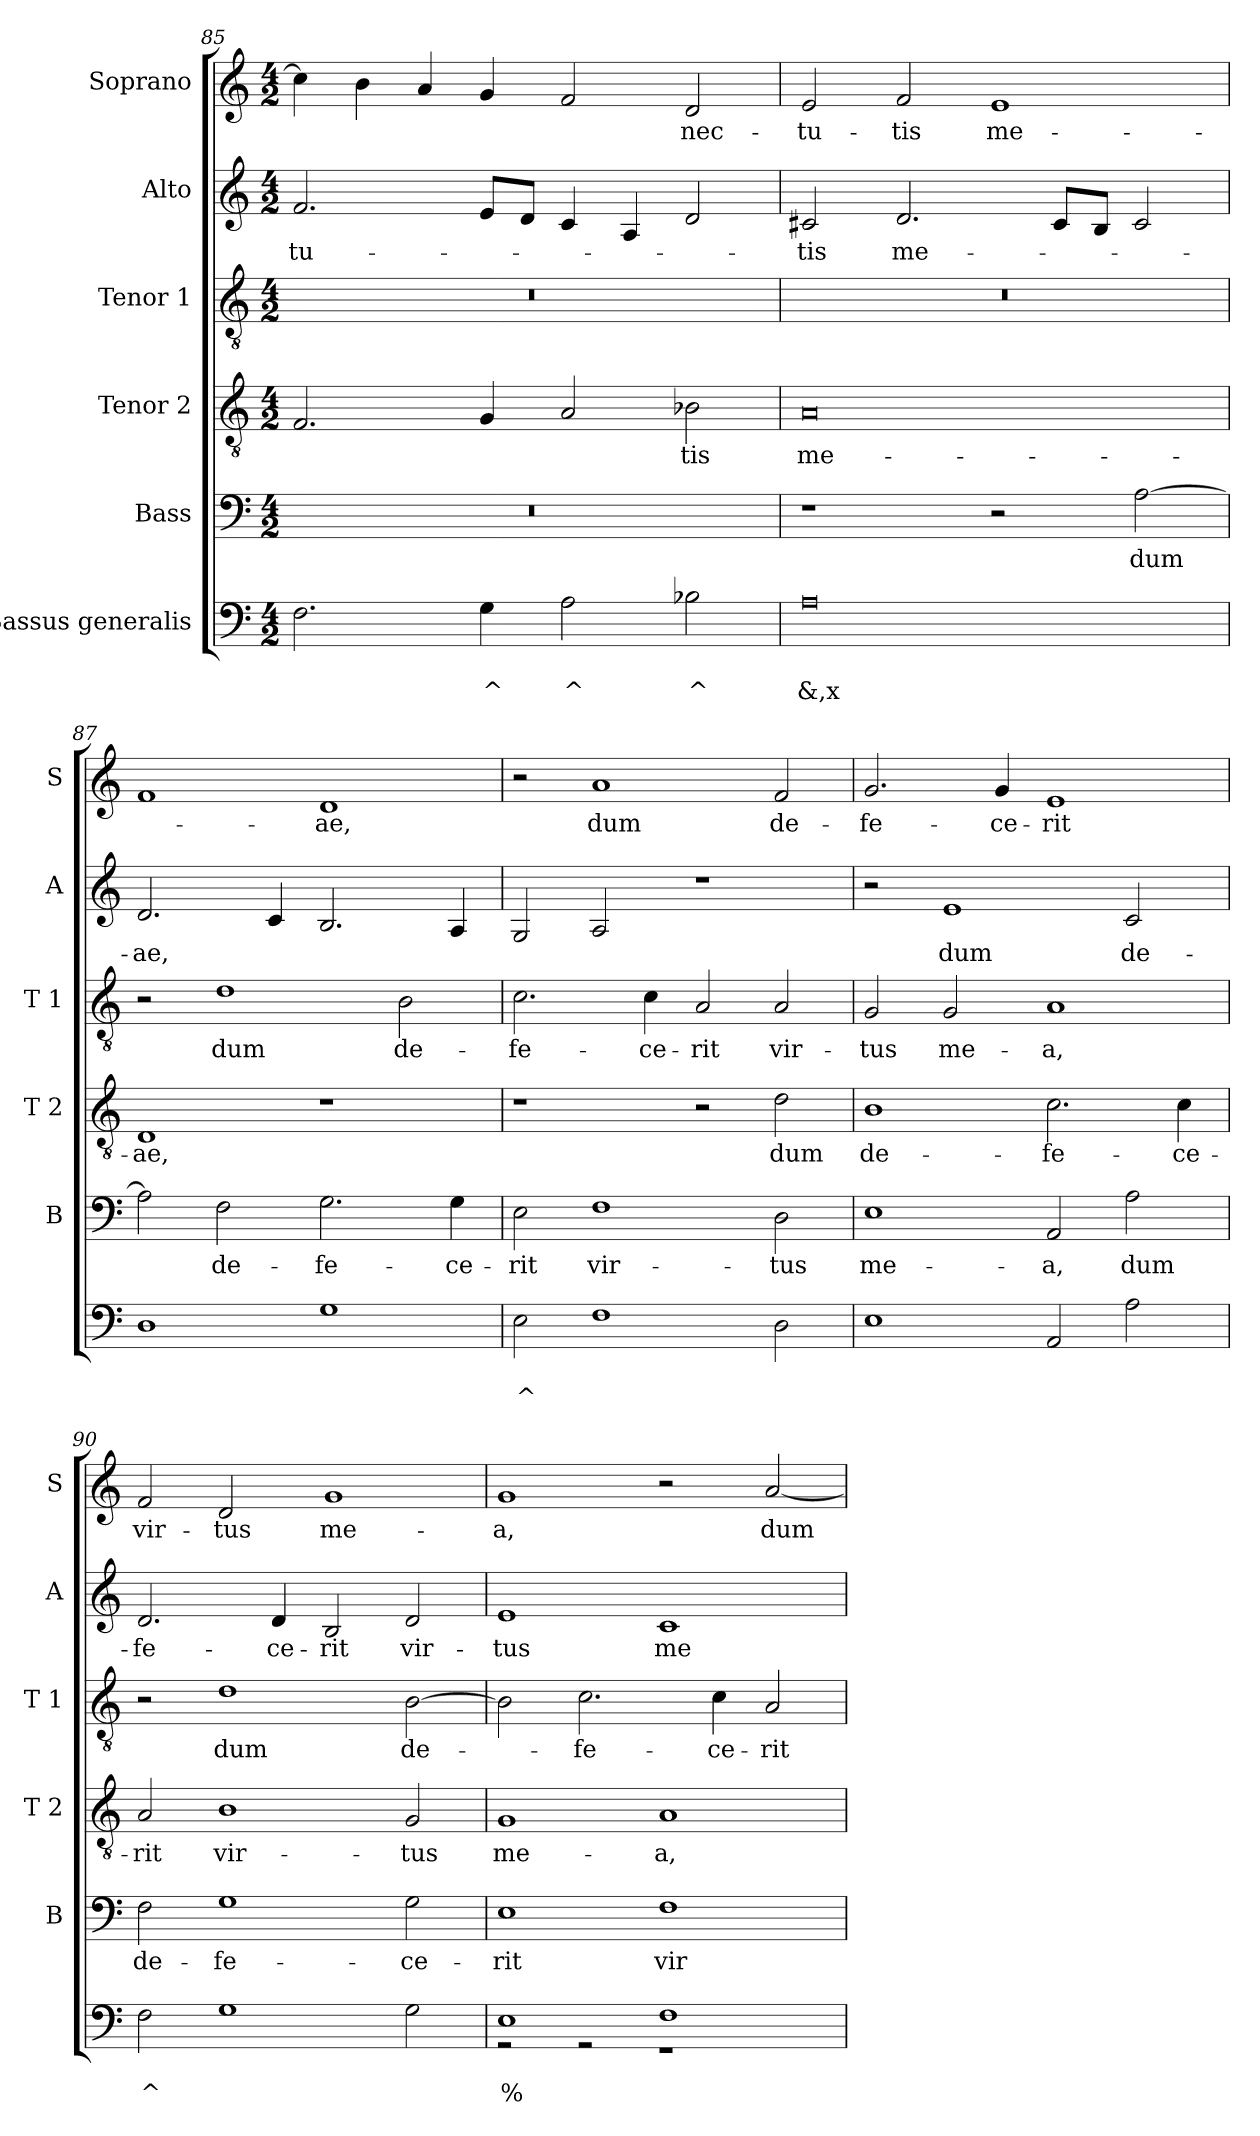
**kern	**text	**text	**kern	**text	**kern	**text	**kern	**text	**kern	**text	**kern	**text
*part6	*part6	*part6	*part5	*part5	*part4	*part4	*part3	*part3	*part2	*part2	*part1	*part1
*staff6	*staff6	*staff6	*staff5	*staff5	*staff4	*staff4	*staff3	*staff3	*staff2	*staff2	*staff1	*staff1
*I"Bassus generalis	*	*	*I"Bass	*	*I"Tenor 2	*	*I"Tenor 1	*	*I"Alto	*	*I"Soprano	*
*	*	*	*I'B	*	*I'T 2	*	*I'T 1	*	*I'A	*	*I'S	*
*clefF4	*	*	*clefF4	*	*clefGv2	*	*clefGv2	*	*clefG2	*	*clefG2	*
*k[]	*	*	*k[]	*	*k[]	*	*k[]	*	*k[]	*	*k[]	*
*C:	*	*	*C:	*	*C:	*	*C:	*	*C:	*	*C:	*
*M4/2	*	*	*M4/2	*	*M4/2	*	*M4/2	*	*M4/2	*	*M4/2	*
=85	=85	=85	=85	=85	=85	=85	=85	=85	=85	=85	=85	=85
!	!	!	!	!	!	!	!	!	!	!LO:LY:b	!	!
2.F\	.	.	0r	.	2.F/	.	0r	.	2.f/	-tu-	4cc\]	.
.	.	.	.	.	.	.	.	.	.	.	4b\	.
.	.	.	.	.	.	.	.	.	.	.	4a/	.
!	!	!LO:LY:b	!	!	!	!	!	!	!	!	!	!
4G\	.	^	.	.	4G/	.	.	.	8e/L	.	4g/	.
.	.	.	.	.	.	.	.	.	8d/J	.	.	.
!	!	!LO:LY:b	!	!	!	!	!	!	!	!	!	!
2A\	.	^	.	.	2A/	.	.	.	4c/	.	2f/	.
.	.	.	.	.	.	.	.	.	4A/	.	.	.
!	!	!LO:LY:b	!	!	!	!LO:LY:b	!	!	!	!	!	!LO:LY:b
2B-X\	.	^	.	.	2B-X\	-tis	.	.	2d/	.	2d/	-nec-
=86	=86	=86	=86	=86	=86	=86	=86	=86	=86	=86	=86	=86
*^	*	*	*	*	*	*	*	*	*	*	*	*
!	!	!	!LO:LY:b	!	!	!	!LO:LY:b	!	!	!	!LO:LY:b	!	!LO:LY:b
0A	2ryy	.	&,x	1r	.	0A	me-	0r	.	2c#X/	-tis	2e/	-tu-
!	!	!	!LO:LY:b	!	!	!	!	!	!	!	!LO:LY:b	!	!LO:LY:b
.	2ryy	.	^,4	.	.	.	.	.	.	2.d/	me-	2f/	-tis
!	!	!	!LO:LY:b	!	!	!	!	!	!	!	!	!	!LO:LY:b
.	2ryy	.	%,4	2r	.	.	.	.	.	.	.	1e	me-
.	.	.	.	.	.	.	.	.	.	8c#/L	.	.	.
.	.	.	.	.	.	.	.	.	.	8B/J	.	.	.
!	!	!	!LO:LY:b	!	!LO:LY:b	!	!	!	!	!	!	!	!
.	2ryy	.	x	[2A\	dum	.	.	.	.	2c#/	.	.	.
=87	=87	=87	=87	=87	=87	=87	=87	=87	=87	=87	=87	=87	=87
!	!	!	!	!	!	!	!LO:LY:b	!	!	!	!LO:LY:b	!	!
*v	*v	*	*	*	*	*	*	*	*	*	*	*	*
1D	.	.	2A\]	.	1D	-ae,	2r	.	2.d/	-ae,	1f	.
!	!	!	!	!LO:LY:b	!	!	!	!LO:LY:b	!	!	!	!
.	.	.	2F\	de-	.	.	1d	dum	.	.	.	.
.	.	.	.	.	.	.	.	.	4c/	.	.	.
!	!	!	!	!LO:LY:b	!	!	!	!	!	!	!	!LO:LY:b
1G	.	.	2.G\	-fe-	1r	.	.	.	2.B/	.	1d	-ae,
!	!	!	!	!	!	!	!	!LO:LY:b	!	!	!	!
.	.	.	.	.	.	.	2B\	de-	.	.	.	.
!	!	!	!	!LO:LY:b	!	!	!	!	!	!	!	!
.	.	.	4G\	-ce-	.	.	.	.	4A/	.	.	.
!!LO:LB:g=z
=88	=88	=88	=88	=88	=88	=88	=88	=88	=88	=88	=88	=88
!	!	!LO:LY:b	!	!LO:LY:b	!	!	!	!LO:LY:b	!	!	!	!
2E\	.	^	2E\	-rit	1r	.	2.c\	-fe-	2G/	.	2r	.
!	!	!	!	!LO:LY:b	!	!	!	!	!	!	!	!LO:LY:b
1F	.	.	1F	vir-	.	.	.	.	2A/	.	1a	dum
!	!	!	!	!	!	!	!	!LO:LY:b	!	!	!	!
.	.	.	.	.	.	.	4c\	-ce-	.	.	.	.
!	!	!	!	!	!	!	!	!LO:LY:b	!	!	!	!
.	.	.	.	.	2r	.	2A/	-rit	1r	.	.	.
!	!	!	!	!LO:LY:b	!	!LO:LY:b	!	!LO:LY:b	!	!	!	!LO:LY:b
2D\	.	.	2D\	-tus	2d\	dum	2A/	vir-	.	.	2f/	de-
=89	=89	=89	=89	=89	=89	=89	=89	=89	=89	=89	=89	=89
!	!	!	!	!LO:LY:b	!	!LO:LY:b	!	!LO:LY:b	!	!	!	!LO:LY:b
1E	.	.	1E	me-	1B	de-	2G/	-tus	2r	.	2.g/	-fe-
!	!	!	!	!	!	!	!	!LO:LY:b	!	!LO:LY:b	!	!
.	.	.	.	.	.	.	2G/	me-	1e	dum	.	.
!	!	!	!	!	!	!	!	!	!	!	!	!LO:LY:b
.	.	.	.	.	.	.	.	.	.	.	4g/	-ce-
!	!	!	!	!LO:LY:b	!	!LO:LY:b	!	!LO:LY:b	!	!	!	!LO:LY:b
2AA/	.	.	2AA/	-a,	2.c\	-fe-	1A	-a,	.	.	1e	-rit
!	!	!	!	!LO:LY:b	!	!	!	!	!	!LO:LY:b	!	!
2A\	.	.	2A\	dum	.	.	.	.	2c/	de-	.	.
!	!	!	!	!	!	!LO:LY:b	!	!	!	!	!	!
.	.	.	.	.	4c\	-ce-	.	.	.	.	.	.
=90	=90	=90	=90	=90	=90	=90	=90	=90	=90	=90	=90	=90
!	!	!LO:LY:b	!	!LO:LY:b	!	!LO:LY:b	!	!	!	!LO:LY:b	!	!LO:LY:b
2F\	.	^	2F\	de-	2A/	-rit	2r	.	2.d/	-fe-	2f/	vir-
!	!	!	!	!LO:LY:b	!	!LO:LY:b	!	!LO:LY:b	!	!	!	!LO:LY:b
1G	.	.	1G	-fe-	1B	vir-	1d	dum	.	.	2d/	-tus
!	!	!	!	!	!	!	!	!	!	!LO:LY:b	!	!
.	.	.	.	.	.	.	.	.	4d/	-ce-	.	.
!	!	!	!	!	!	!	!	!	!	!LO:LY:b	!	!LO:LY:b
.	.	.	.	.	.	.	.	.	2B/	-rit	1g	me-
!	!	!	!	!LO:LY:b	!	!LO:LY:b	!	!LO:LY:b	!	!LO:LY:b	!	!
2G\	.	.	2G\	-ce-	2G/	-tus	[2B\	de-	2d/	vir-	.	.
=91	=91	=91	=91	=91	=91	=91	=91	=91	=91	=91	=91	=91
*^	*	*	*	*	*	*	*	*	*	*	*	*
!	!	!	!LO:LY:b	!	!LO:LY:b	!	!LO:LY:b	!	!	!	!LO:LY:b	!	!LO:LY:b
1E	2r	.	%	1E	-rit	1G	me-	2B\]	.	1e	-tus	1g	-a,
!	!	!	!LO:LY:b	!	!	!	!	!	!LO:LY:b	!	!	!	!
.	2r	.	^	.	.	.	.	2.c\	-fe-	.	.	.	.
!	!	!	!	!	!LO:LY:b	!	!LO:LY:b	!	!	!	!LO:LY:b	!	!
1F	1r	.	.	1F	vir-	1A	-a,	.	.	1c	me-	2r	.
!	!	!	!	!	!	!	!	!	!LO:LY:b	!	!	!	!
.	.	.	.	.	.	.	.	4c\	-ce-	.	.	.	.
!	!	!	!	!	!	!	!	!	!LO:LY:b	!	!	!	!LO:LY:b
.	.	.	.	.	.	.	.	2A/	-rit	.	.	[2a/	dum
*v	*v	*	*	*	*	*	*	*	*	*	*	*	*
=	=	=	=	=	=	=	=	=	=	=	=	=
*-	*-	*-	*-	*-	*-	*-	*-	*-	*-	*-	*-	*-
